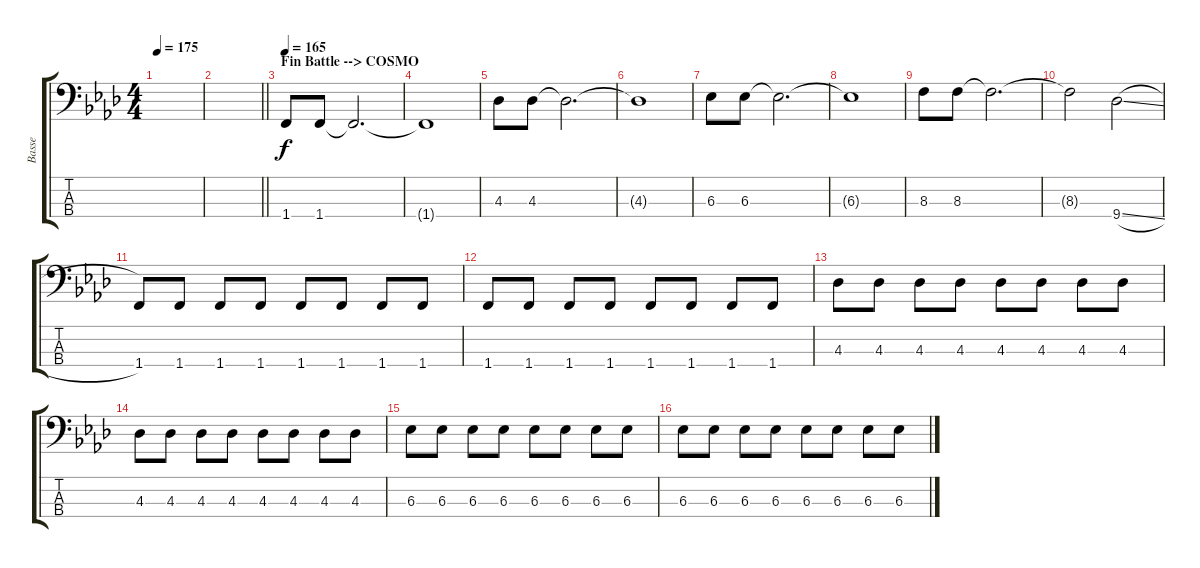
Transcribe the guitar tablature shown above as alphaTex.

\track ("Basse" "Basse") {instrument electricbassfinger}
\staff {score tabs}
\tuning (G2 D2 A1 E1) {hide}
\ts (4 4)
\tempo 175
\clef f4
\ks ab
|
\barLineRight lightlight
|
\section ("" "Fin Battle --> COSMO")
\tempo 165
1.4.8 1.4.8 1.4{t}.2{d} |
1.4{t}.1 |
4.3.8 4.3.8 4.3{t}.2{d} |
4.3{t}.1 |
6.3.8 6.3.8 6.3{t}.2{d} |
6.3{t}.1 |
8.3.8 8.3.8 8.3{t}.2{d} |
8.3{t}.2 9.4{sl}.2 |
1.4.8 1.4.8 1.4.8 1.4.8 1.4.8 1.4.8 1.4.8 1.4.8 |
1.4.8 1.4.8 1.4.8 1.4.8 1.4.8 1.4.8 1.4.8 1.4.8 |
4.3.8 4.3.8 4.3.8 4.3.8 4.3.8 4.3.8 4.3.8 4.3.8 |
4.3.8 4.3.8 4.3.8 4.3.8 4.3.8 4.3.8 4.3.8 4.3.8 |
6.3.8 6.3.8 6.3.8 6.3.8 6.3.8 6.3.8 6.3.8 6.3.8 |
6.3.8 6.3.8 6.3.8 6.3.8 6.3.8 6.3.8 6.3.8 6.3.8
